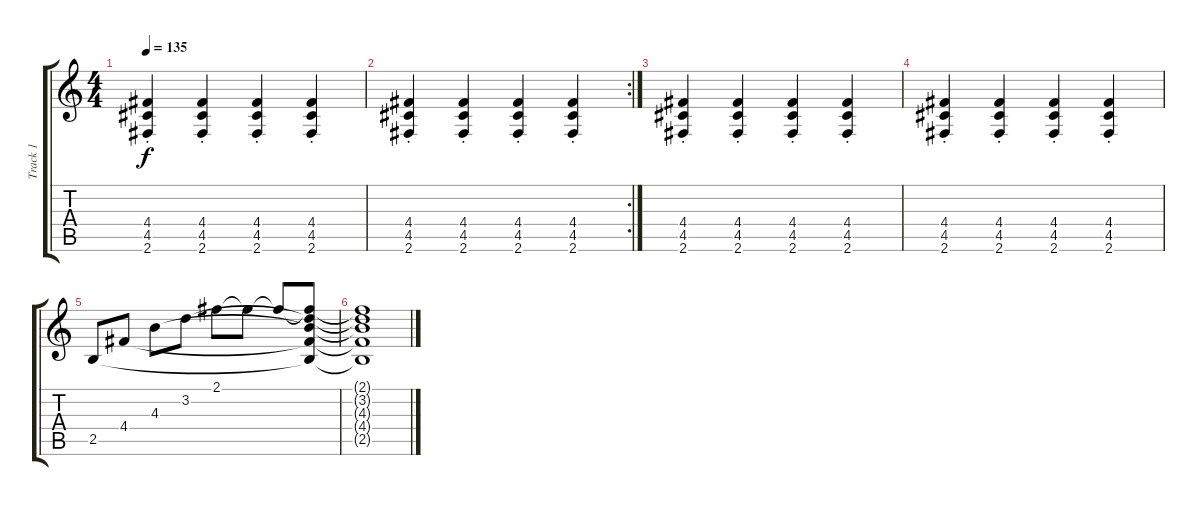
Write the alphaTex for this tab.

\track ("Track 1" "Track 1") {instrument acousticguitarsteel}
\staff {score tabs}
\tuning (E4 B3 G3 D3 A2 E2) {hide}
\ts (4 4)
\tempo 135
\clef g2
\ks c
(4.4{st} 4.5{st} 2.6{st}).4{dy f} (4.4{st} 4.5{st} 2.6{st}).4 (4.4{st} 4.5{st} 2.6{st}).4 (4.4{st} 4.5{st} 2.6{st}).4 |
\rc 2
(4.4{st} 4.5{st} 2.6{st}).4 (4.4{st} 4.5{st} 2.6{st}).4 (4.4{st} 4.5{st} 2.6{st}).4 (4.4{st} 4.5{st} 2.6{st}).4 |
(4.4{st} 4.5{st} 2.6{st}).4 (4.4{st} 4.5{st} 2.6{st}).4 (4.4{st} 4.5{st} 2.6{st}).4 (4.4{st} 4.5{st} 2.6{st}).4 |
(4.4{st} 4.5{st} 2.6{st}).4 (4.4{st} 4.5{st} 2.6{st}).4 (4.4{st} 4.5{st} 2.6{st}).4 (4.4{st} 4.5{st} 2.6{st}).4 |
2.5.8 4.4.8 4.3.8 3.2.8 2.1.8 2.1{t}.8 2.1{t}.8 (2.1{t} 3.2{t} 4.3{t} 4.4{t} 2.5{t}).8 |
(2.1{t} 3.2{t} 4.3{t} 4.4{t} 2.5{t}).1
